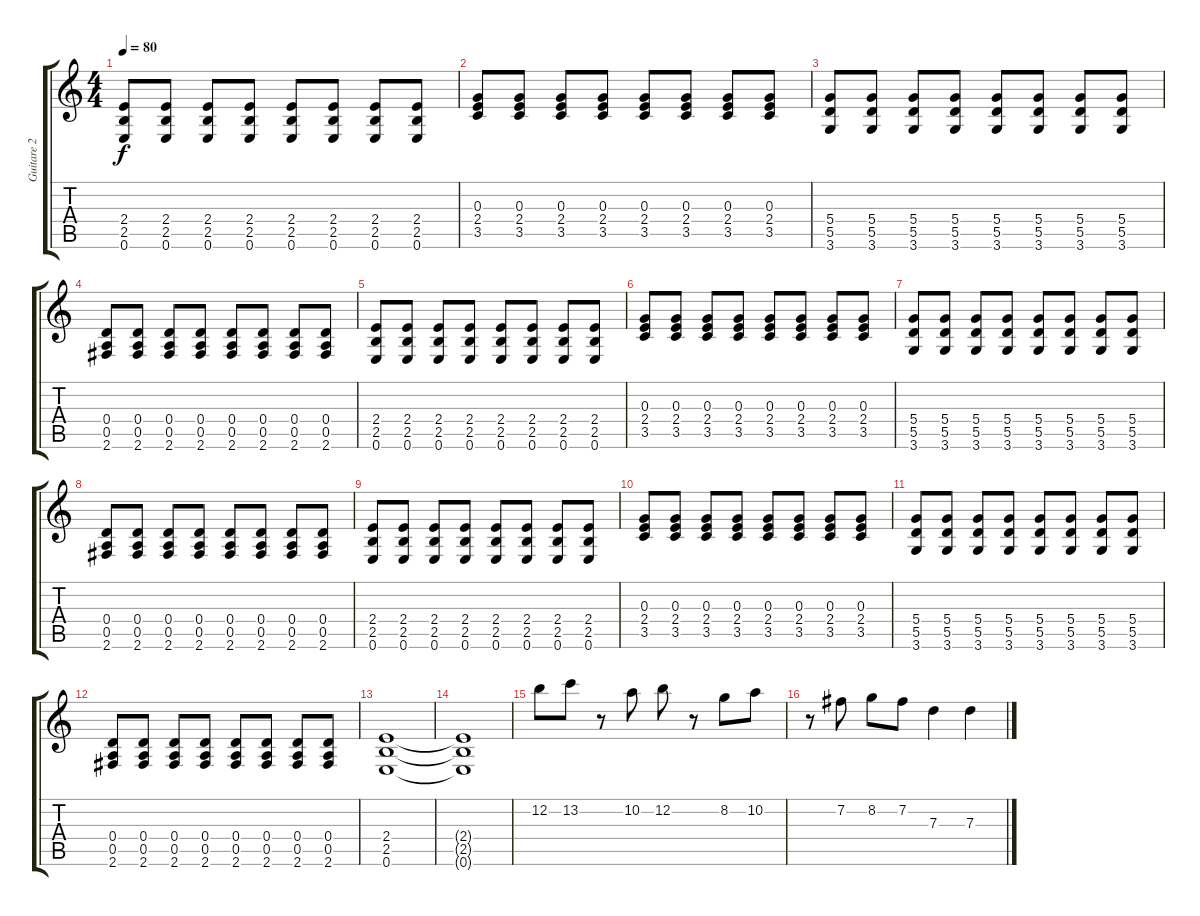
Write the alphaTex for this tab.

\track ("Guitare 2" "Guitare 2") {instrument distortionguitar}
\staff {score tabs}
\tuning (E4 B3 G3 D3 A2 E2) {hide}
\ts (4 4)
\tempo 80
\clef g2
\ks c
(2.4 2.5 0.6).8{dy f} (2.4 2.5 0.6).8 (2.4 2.5 0.6).8 (2.4 2.5 0.6).8 (2.4 2.5 0.6).8 (2.4 2.5 0.6).8 (2.4 2.5 0.6).8 (2.4 2.5 0.6).8 |
(0.3 2.4 3.5).8 (0.3 2.4 3.5).8 (0.3 2.4 3.5).8 (0.3 2.4 3.5).8 (0.3 2.4 3.5).8 (0.3 2.4 3.5).8 (0.3 2.4 3.5).8 (0.3 2.4 3.5).8 |
(5.4 5.5 3.6).8 (5.4 5.5 3.6).8 (5.4 5.5 3.6).8 (5.4 5.5 3.6).8 (5.4 5.5 3.6).8 (5.4 5.5 3.6).8 (5.4 5.5 3.6).8 (5.4 5.5 3.6).8 |
(0.4 0.5 2.6).8 (0.4 0.5 2.6).8 (0.4 0.5 2.6).8 (0.4 0.5 2.6).8 (0.4 0.5 2.6).8 (0.4 0.5 2.6).8 (0.4 0.5 2.6).8 (0.4 0.5 2.6).8 |
(2.4 2.5 0.6).8 (2.4 2.5 0.6).8 (2.4 2.5 0.6).8 (2.4 2.5 0.6).8 (2.4 2.5 0.6).8 (2.4 2.5 0.6).8 (2.4 2.5 0.6).8 (2.4 2.5 0.6).8 |
(0.3 2.4 3.5).8 (0.3 2.4 3.5).8 (0.3 2.4 3.5).8 (0.3 2.4 3.5).8 (0.3 2.4 3.5).8 (0.3 2.4 3.5).8 (0.3 2.4 3.5).8 (0.3 2.4 3.5).8 |
(5.4 5.5 3.6).8 (5.4 5.5 3.6).8 (5.4 5.5 3.6).8 (5.4 5.5 3.6).8 (5.4 5.5 3.6).8 (5.4 5.5 3.6).8 (5.4 5.5 3.6).8 (5.4 5.5 3.6).8 |
(0.4 0.5 2.6).8 (0.4 0.5 2.6).8 (0.4 0.5 2.6).8 (0.4 0.5 2.6).8 (0.4 0.5 2.6).8 (0.4 0.5 2.6).8 (0.4 0.5 2.6).8 (0.4 0.5 2.6).8 |
(2.4 2.5 0.6).8 (2.4 2.5 0.6).8 (2.4 2.5 0.6).8 (2.4 2.5 0.6).8 (2.4 2.5 0.6).8 (2.4 2.5 0.6).8 (2.4 2.5 0.6).8 (2.4 2.5 0.6).8 |
(0.3 2.4 3.5).8 (0.3 2.4 3.5).8 (0.3 2.4 3.5).8 (0.3 2.4 3.5).8 (0.3 2.4 3.5).8 (0.3 2.4 3.5).8 (0.3 2.4 3.5).8 (0.3 2.4 3.5).8 |
(5.4 5.5 3.6).8 (5.4 5.5 3.6).8 (5.4 5.5 3.6).8 (5.4 5.5 3.6).8 (5.4 5.5 3.6).8 (5.4 5.5 3.6).8 (5.4 5.5 3.6).8 (5.4 5.5 3.6).8 |
(0.4 0.5 2.6).8 (0.4 0.5 2.6).8 (0.4 0.5 2.6).8 (0.4 0.5 2.6).8 (0.4 0.5 2.6).8 (0.4 0.5 2.6).8 (0.4 0.5 2.6).8 (0.4 0.5 2.6).8 |
(2.4 2.5 0.6).1 |
(2.4{t} 2.5{t} 0.6{t}).1 |
12.2.8 13.2.8 r.8 10.2.8 12.2.8 r.8 8.2.8 10.2.8 |
r.8 7.2.8 8.2.8 7.2.8 7.3.4 7.3.4
